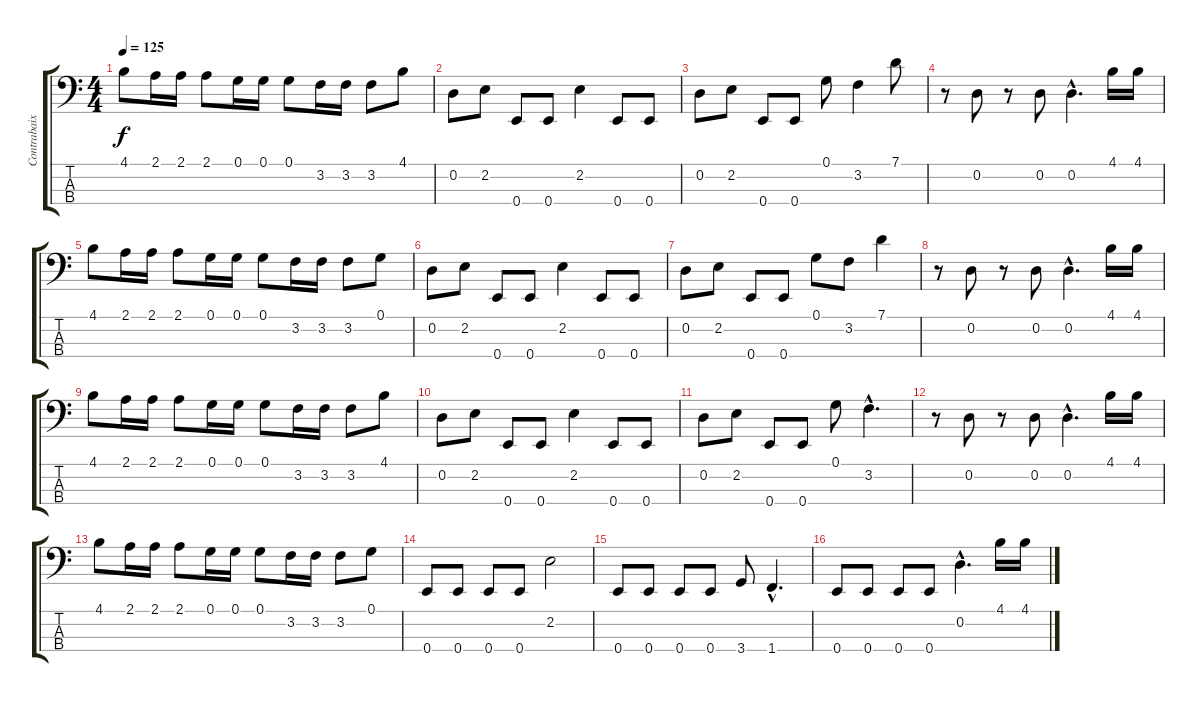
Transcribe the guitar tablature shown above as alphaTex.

\track ("Contrabaixo" "Contrabaix") {instrument contrabass}
\staff {score tabs}
\tuning (G2 D2 A1 E1) {hide}
\ts (4 4)
\tempo 125
\clef f4
\ks c
4.1.8{dy f} 2.1.16 2.1.16 2.1.8 0.1.16 0.1.16 0.1.8 3.2.16 3.2.16 3.2.8 4.1.8 |
0.2.8 2.2.8 0.4.8 0.4.8 2.2.4 0.4.8 0.4.8 |
0.2.8 2.2.8 0.4.8 0.4.8 0.1.8 3.2.4 7.1.8 |
r.8 0.2.8 r.8 0.2.8 0.2{hac}.4{d} 4.1.16 4.1.16 |
4.1.8 2.1.16 2.1.16 2.1.8 0.1.16 0.1.16 0.1.8 3.2.16 3.2.16 3.2.8 0.1.8 |
0.2.8 2.2.8 0.4.8 0.4.8 2.2.4 0.4.8 0.4.8 |
0.2.8 2.2.8 0.4.8 0.4.8 0.1.8 3.2.8 7.1.4 |
r.8 0.2.8 r.8 0.2.8 0.2{hac}.4{d} 4.1.16 4.1.16 |
4.1.8 2.1.16 2.1.16 2.1.8 0.1.16 0.1.16 0.1.8 3.2.16 3.2.16 3.2.8 4.1.8 |
0.2.8 2.2.8 0.4.8 0.4.8 2.2.4 0.4.8 0.4.8 |
0.2.8 2.2.8 0.4.8 0.4.8 0.1.8 3.2{hac}.4{d} |
r.8 0.2.8 r.8 0.2.8 0.2{hac}.4{d} 4.1.16 4.1.16 |
4.1.8 2.1.16 2.1.16 2.1.8 0.1.16 0.1.16 0.1.8 3.2.16 3.2.16 3.2.8 0.1.8 |
0.4.8 0.4.8 0.4.8 0.4.8 2.2.2 |
0.4.8 0.4.8 0.4.8 0.4.8 3.4.8 1.4{hac}.4{d} |
0.4.8 0.4.8 0.4.8 0.4.8 0.2{hac}.4{d} 4.1.16 4.1.16
